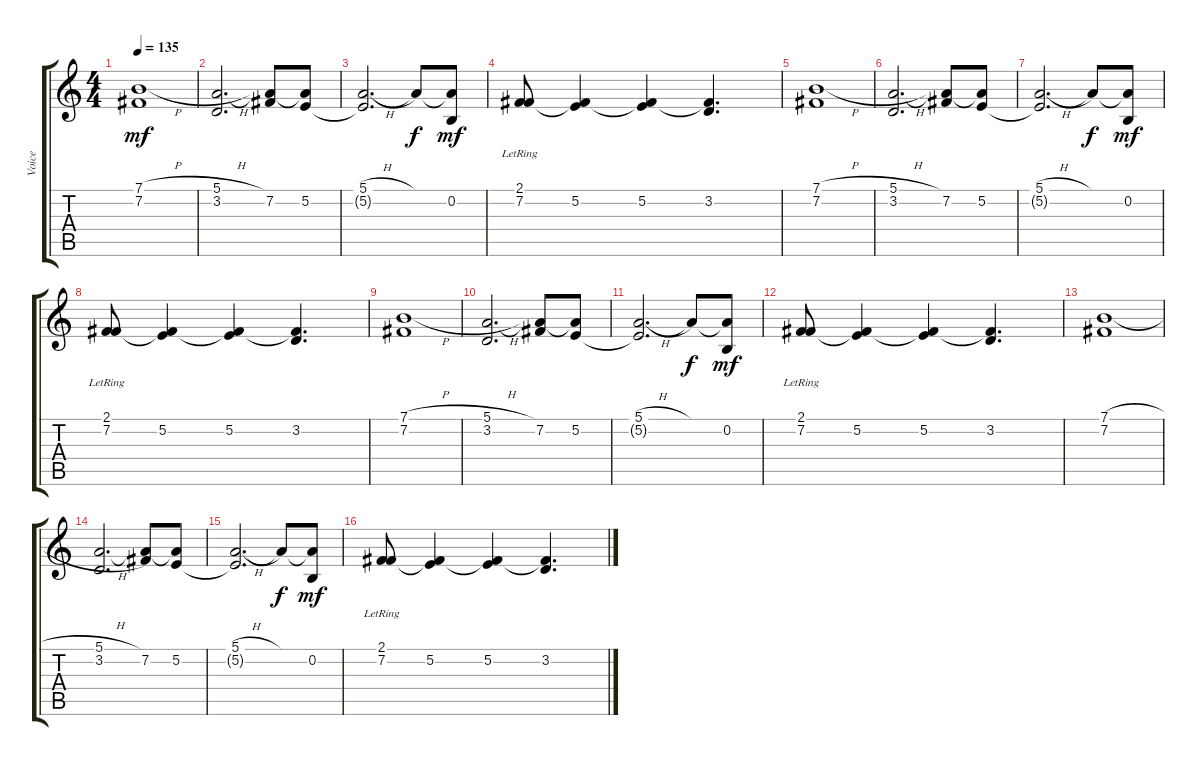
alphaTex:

\track ("Voice" "Voice") {instrument lead6voice}
\staff {score tabs}
\tuning (E4 B3 G3 D3 A2 E2) {hide}
\ts (4 4)
\tempo 135
\clef g2
\ks c
(7.1{h} 7.2).1{dy mf volume 13} |
(5.1{h} 3.2).2{d} (5.1{t} 7.2).8 (5.1{t} 5.2).8 |
(5.1{h} 5.2{t}).2{d} 5.1{t}.8{dy f} (5.1{t} 0.2).8{dy mf} |
(2.1{lr} 7.2).8 (2.1{t} 5.2).4 (2.1{t} 5.2).4 (2.1{t} 3.2).4{d} |
(7.1{h} 7.2).1{volume 11} |
(5.1{h} 3.2).2{d} (5.1{t} 7.2).8 (5.1{t} 5.2).8 |
(5.1{h} 5.2{t}).2{d} 5.1{t}.8{dy f} (5.1{t} 0.2).8{dy mf} |
(2.1{lr} 7.2).8 (2.1{t} 5.2).4 (2.1{t} 5.2).4 (2.1{t} 3.2).4{d} |
(7.1{h} 7.2).1{volume 8} |
(5.1{h} 3.2).2{d} (5.1{t} 7.2).8 (5.1{t} 5.2).8 |
(5.1{h} 5.2{t}).2{d} 5.1{t}.8{dy f} (5.1{t} 0.2).8{dy mf} |
(2.1{lr} 7.2).8 (2.1{t} 5.2).4 (2.1{t} 5.2).4 (2.1{t} 3.2).4{d} |
(7.1{h} 7.2).1{volume 5} |
(5.1{h} 3.2).2{d volume 0} (5.1{t} 7.2).8 (5.1{t} 5.2).8 |
(5.1{h} 5.2{t}).2{d} 5.1{t}.8{dy f} (5.1{t} 0.2).8{dy mf} |
(2.1{lr} 7.2).8 (2.1{t} 5.2).4 (2.1{t} 5.2).4 (2.1{t} 3.2).4{d}
